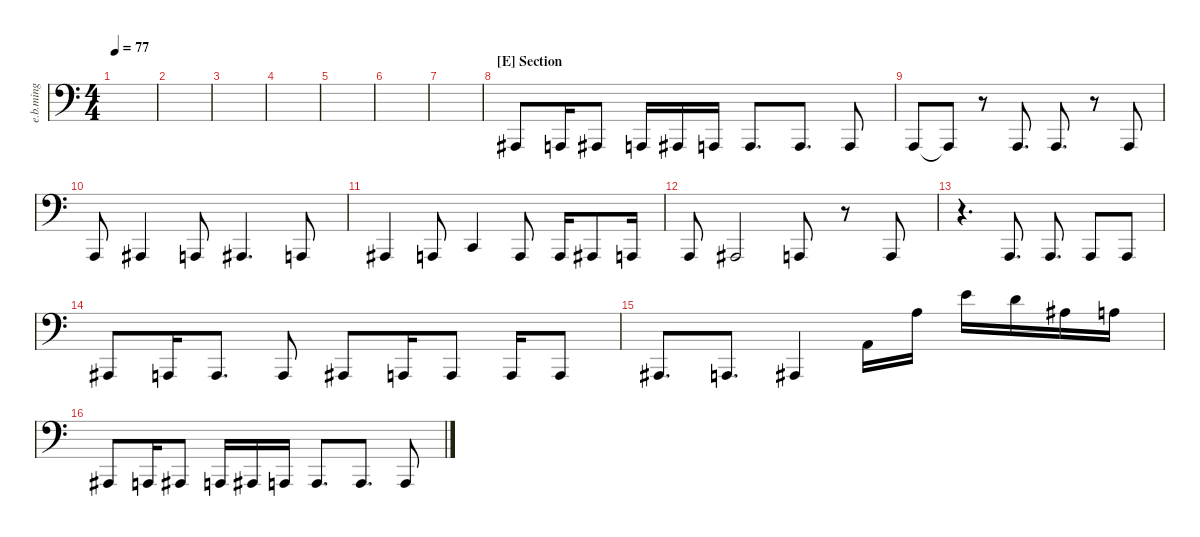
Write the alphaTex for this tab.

\defaultSystemsLayout 4
\hideDynamics
\bracketExtendMode nobrackets
\otherSystemsTrackNameOrientation horizontal
\track ("Electric Bass Ming" "e.b.ming") {instrument electricbassfinger}
\staff {score}
\tuning (G2 D2 A1 E1 A0)
\ts (4 4)
\tempo 77
\clef f4
\ks c
|
|
|
|
|
|
|
\section ("E" "Section")
1.5.8 0.5{pm}.16 1.5.8 0.5{pm}.16 1.5.16 0.5{pm}.16 0.5{pm}.8{d} 0.5{pm}.8{d} 0.5{pm}.8 |
0.5.8 0.5{t}.8 r.8 0.5{pm}.8{d} 0.5{pm}.8{d} r.8 0.5{pm}.8 |
0.5{pm}.8 1.5.4 0.5{pm}.8 1.5.4{d} 0.5{pm}.8 |
1.5.4 0.5{pm}.8 3.5.4 0.5{pm}.8 0.5{pm}.16 1.5.8 0.5{pm}.16 |
0.5{pm}.8 1.5.2 0.5{pm}.8 r.8 0.5{pm}.8 |
r.4{d} 0.5{pm}.8{d} 0.5{pm}.8{d} 0.5{pm}.8 0.5{pm}.8 |
1.5.8 0.5{pm}.16 0.5{pm}.8{d} 0.5{pm}.8 1.5.8 0.5{pm}.16 0.5{pm}.8 0.5{pm}.16 0.5{pm}.8 |
1.5.8{d} 0.5{pm}.8{d} 1.5.4 0.3.16 7.2.16 9.1.16 7.1.16 8.2.16 7.2.16 |
1.5.8 0.5{pm}.16 1.5.8 0.5{pm}.16 1.5.16 0.5{pm}.16 0.5{pm}.8{d} 0.5{pm}.8{d} 0.5{pm}.8
